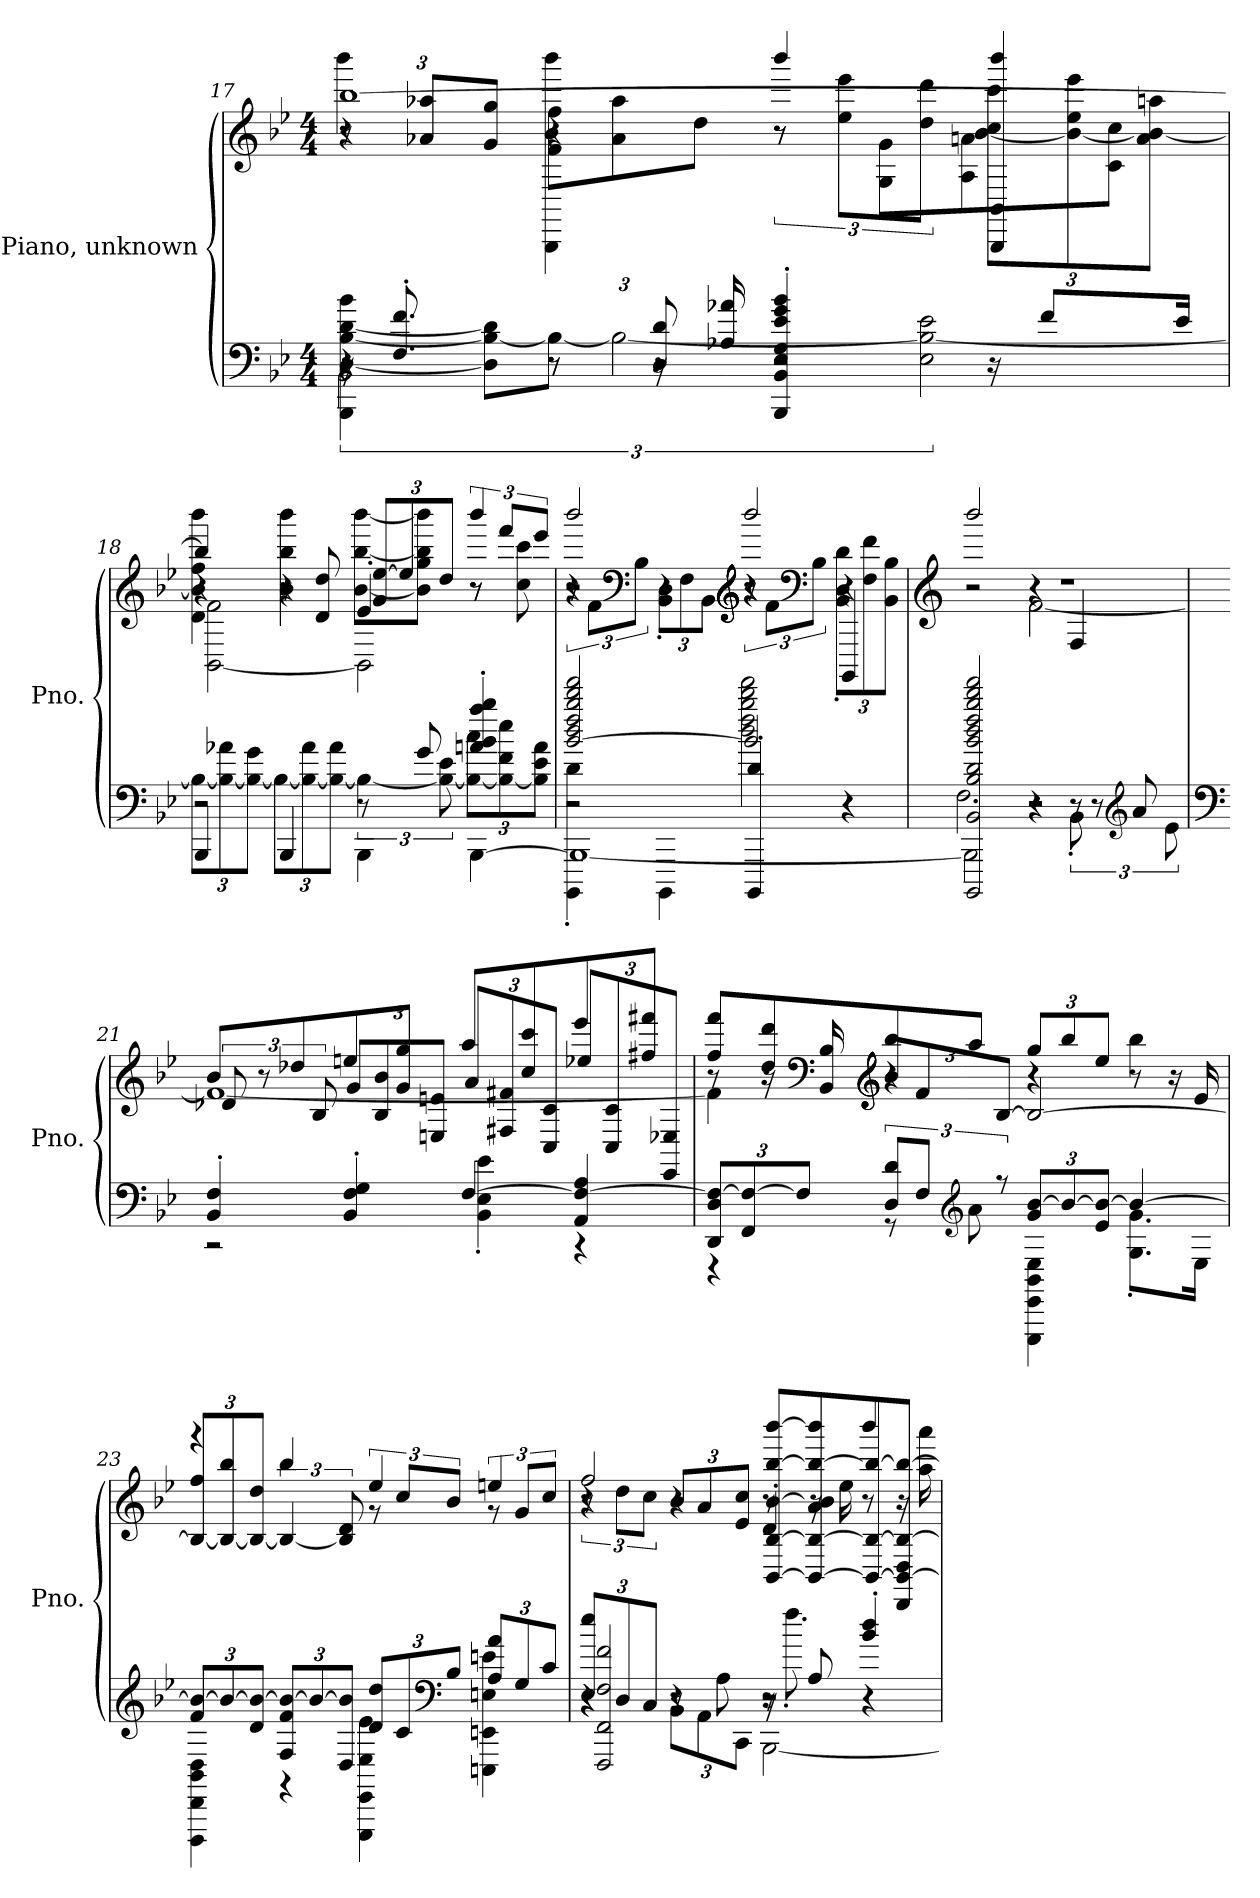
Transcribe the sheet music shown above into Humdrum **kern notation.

**kern	**kern
*part1	*part1
*staff2	*staff1
*I"Piano, unknown	*
*I'Pno.	*
!!LO:LB:g=z
*clefF4	*clefG2
*k[b-e-]	*k[b-e-]
*M4/4	*M4/4
=17	=17
*^	*^
*	*^	*	*^
*	*	*^	*	*	*^
16r	6BBB-\ [6D\ [6B-\ [6d\ 6b-\	4r	2BB-\	[1bb-	4bbb-\	12r	4r
8.F/' 8.f/'	.	.	.	.	.	.	.
.	.	.	.	.	.	12a-X/ 12aa-X/L	.
.	12D\] 12B-\_ 12d\]L	.	.	.	.	12g/ 12gg/J	.
*	*	*	*	*	*Xbrackettup	*	*
8r	12B-\J_	8r	.	.	12f\ 12ff\L	4r	4BBB-\ 4b-\ 4bbb-\
.	3B-\_	.	.	.	12a-\ 12aa-\	.	.
16r	.	8D/ 8d/	.	.	.	.	.
.	.	.	.	.	12dd\J	.	.
16A-X/ 16a-X/	.	.	.	.	.	.	.
*	*	*	*	*	*brackettup	*	*
4BBB-/' 4BB-/' 4E-/' 4G/' 4e-/' 4g/' 4b-/'	.	2r	2r	.	12r	4bbb-/	8r
.	.	.	.	.	12ee-\ 12eee-\L	.	.
.	.	.	.	.	.	.	8G\ 8g\L
.	3E-\ 3B-\_ 3e-\	.	.	.	12dd\ 12ddd\J	.	.
*	*	*	*	*	*Xbrackettup	*	*
16r	.	.	.	.	[12b-\ 12cc\ 12ccc\L	4BBB-/ 4BB-/ 4bbb-/	8A\ 8an\
8f/L	.	.	.	.	.	.	.
.	.	.	.	.	12b-\_ 12ee-\ 12eee-\	.	.
.	.	.	.	.	.	.	8c\ 8cc\J
.	.	.	.	.	12a\ 12b-\_ 12aan\J	.	.
16e-/Jk	.	.	.	.	.	.	.
*	*v	*v	*v	*	*	*	*
!!LO:LB:g=z	!!	!!	!!
=18	=18	=18	=18	=18	=18
*	*Xbrackettup	*	*	*	*
*	*^	*	*	*	*
4BBB-/	12B-\L_	2r	4bb-/]	4d\ 4b-\] 4ff\ 4bbb-\	4r	[2BB-\ 2f\
.	12B-\_ 12a-X\	.	.	.	.	.
.	12B-\_ 12g\J	.	.	.	.	.
4BBB-/	12B-\L_	.	4r	4b-\ 4bb-\ 4bbb-\	8r	.
.	12B-\_ 12a-\	.	.	.	.	.
.	.	.	.	.	8d/ 8dd/	.
.	12B-\_ 12a-\J	.	.	.	.	.
*	*brackettup	*	*	*	*	*
8r	6B-\_	4BBB-\	4e-'/	[8b-\ [8bb-\ [8bbb-\L	12g/ [12ee-/L	2BB-\]
.	.	.	.	.	12ee-/]	.
8g/	.	.	.	8b-\] 8gg\ 8bb-\] 8bbb-\]J	.	.
.	12B-\_ 12e-\	.	.	.	12dd/J	.
*	*Xbrackettup	*	*	*	*brackettup	*
4an/' 4b-/' 4aa/' 4bb-/'	12B-\_ 12cc\L	[4BBB-\	4bbb-/	8r	12r	.
.	12B-\_ 12f\ 12ee-\	.	.	.	12fff/L	.
.	.	.	.	8cc\ 8ccc\	.	.
.	12B-\] 12e-\ 12a\J	.	.	.	12eee-/J	.
=19	=19	=19	=19	=19	=19	=19
*	*	*^	*	*	*	*
[2b-/ 2dd/ 2ff/ 2bb-/ 2ddd/ 2fff/	4BBBB-\' 4d\'	2r	1BBB-_	2r	12r	2bbb-/	4r
.	.	.	.	.	12f\L	.	.
*	*	*	*	*clefF4	*	*	*
.	.	.	.	.	12B-\J	.	.
*	*	*	*	*	*	*	*Xbrackettup
.	4BBBB-\	.	.	.	4r	.	12BB-\' 12D\'L
.	.	.	.	.	.	.	12F\
.	.	.	.	.	.	.	12BB-\J
*	*	*	*	*clefG2	*	*	*
*	*	*	*	*	*brackettup	*	*
2b-/]	2dd\ 2ff\ 2bb-\ 2ddd\ 2fff\	4BBBB-/' 4d/'	.	2bbb-/	12r	4r	4r
.	.	.	.	.	12f\L	.	.
*	*	*	*	*clefF4	*	*	*
.	.	.	.	.	12B-\J	.	.
*	*	*	*	*	*	*	*Xbrackettup
.	.	4r	.	.	4r	4BBBB-/	12BB-\' 12D\' 12d\'L
.	.	.	.	.	.	.	12F\ 12f\
.	.	.	.	.	.	.	12BB-\ 12B-\J
*v	*v	*v	*v	*	*	*	*
*	*v	*v	*v	*v
!!LO:LB:g=z
=20	=20
*	*clefG2
*^	*^
*	*^	*	*^
2BBBB-/ 2BB-/ 2B-/ 2d/ 2b-/ 2dd/ 2ff/ 2bb-/ 2ddd/ 2fff/	2.F\	2BBB-\]	1r	2r	2bbb-/
4r	.	2r	.	[2f\	4r
*	*brackettup	*	*	*	*
8r	12BB-'\	.	.	.	4F/
.	12r	.	.	.	.
*clefG2	*	*	*	*	*
8a/	.	.	.	.	.
.	12e-\	.	.	.	.
*v	*v	*v	*	*	*
=21	=21	=21	=21
*clefF4	*	*	*
*^	*	*	*
*	*	*	*	*brackettup
4BB-/' 4F/'	2r	8b-/L	1f_	12d-X/
.	.	.	.	12r
.	.	8dd-X/	.	.
.	.	.	.	12B-/
*	*	*	*	*Xbrackettup
4BB-/' 4F/' 4G/'	.	8een/	.	12g/L
.	.	.	.	12B-/ 12b-/
.	.	8g/ 8gg/J	.	.
.	.	.	.	12En/ 12en/J
[4F/	4BB-\' 4E-\' 4e-\'	8aa/L	.	12a/L
.	.	.	.	12F#X/ 12f#X/
.	.	8cc/ 8ccc/	.	.
.	.	.	.	12C/ 12c/J
4AA/ 4F/_ 4A/	4r	8eee-/	.	12ee-X/L
.	.	.	.	12C/ 12c/
.	.	8ff#X/ 8fff#X/J	.	.
.	.	.	.	12EE-/ 12E-X/J
!!LO:PB:g=z	!!	!!
=22	=22	=22	=22	=22
*Xbrackettup	*	*	*	*
12DD/ 12D/ 12F/_L	4r	8ff/ 8fff/L	4f\]	8r
12FF/ 12F/_	.	.	.	.
.	.	8dd/ 8ddd/	.	16r
12F/J]	.	.	.	.
*	*	*clefF4	*	*
.	.	.	.	16BB-/ 16B-/
*	*	*clefG2	*	*
*brackettup	*	*	*	*
12D/ 12d/L	8r	8bb-/	4r	12b-/L
12F/J	.	.	.	12f/
*clefG2	*	*	*	*
.	8a\	8aa/J	.	.
12r	.	.	.	[12B-/J
*Xbrackettup	*	*	*	*
12g/ [12b-/L	4EEE-\ 4EE-\ 4BB-\ 4E-\	12gg/L	4r	2B-/_
12b-/_	.	12bb-/	.	.
12e-/ 12b-/_J	.	12ee-/J	.	.
4b-/_	8.G\' 8.g\'L	8r	4bb-\	.
.	.	16r	.	.
.	16E-\Jk	16e-/	.	.
*	*	*	*v	*v
=23	=23	=23	=23
12f/ 12b-/_L	4DDD\ 4DD\ 4BB-\ 4D\	4r	12B-/_ 12ff/L
12b-/_	.	.	12B-/_ 12bb-/
12d/ 12b-/_J	.	.	12B-/_ 12dd/J
*	*	*	*brackettup
12F/ 12f/ 12b-/_L	4r	4bb-/	6B-/_
12b-/_	.	.	.
12D/ 12b-/]J	.	.	12B-/] 12d/
12d/ 12dd/L	4EEE-\ 4EE-\ 4E-\ 4e-\	4ee-/	12r
12c/	.	.	12cc/L
*clefF4	*	*	*
12B-/J	.	.	12b-/J
12A/ 12a/L	4EEEn\ 4EEn\ 4En\ 4en\	4een/	12r
12G/	.	.	12g/L
12c/J	.	.	12cc/J
!!LO:LB:g=z
=24	=24	=24	=24
*^	*^	*	*^
12E-/ 12ee-/L	4r	2FFF/ 2FF/ 2F/ 2f/	4r	2ff/	12r	4r
12D/	.	.	.	.	12dd\L	.
12C/J	.	.	.	.	12cc\J	.
*	*	*	*	*	*	*Xbrackettup
4r	12BB-\L	.	8r	.	4r	12b-/L
.	12AA\	.	.	.	.	12a/
.	.	.	8A\	.	.	.
.	12CC\J	.	.	.	.	12e-/ 12cc/J
8r	16r	2r	[2BBB-\	4d'/	8r	[8BB-/ [8B-/ [8b-/ [8bb-/ [8bbb-/L
.	8.ff'\	.	.	.	.	.
8A/	.	.	.	.	16r	8BB-/_ 8B-/_ 8a/ 8b-/] 8bb-/_ 8bbb-/]
.	.	.	.	.	16ee-\	.
4b-/' 4dd/'	4r	.	.	4bbb-/	8r	8BB-/_ 8B-/_ 8bb-/_
.	.	.	.	.	16r	8DD/ 8BB-/_ 8D/ 8B-/_ 8bb-/_J
.	.	.	.	.	16aa\ 16aaa\	.
*v	*v	*v	*v	*	*	*
*	*v	*v	*v
=	=
*-	*-
